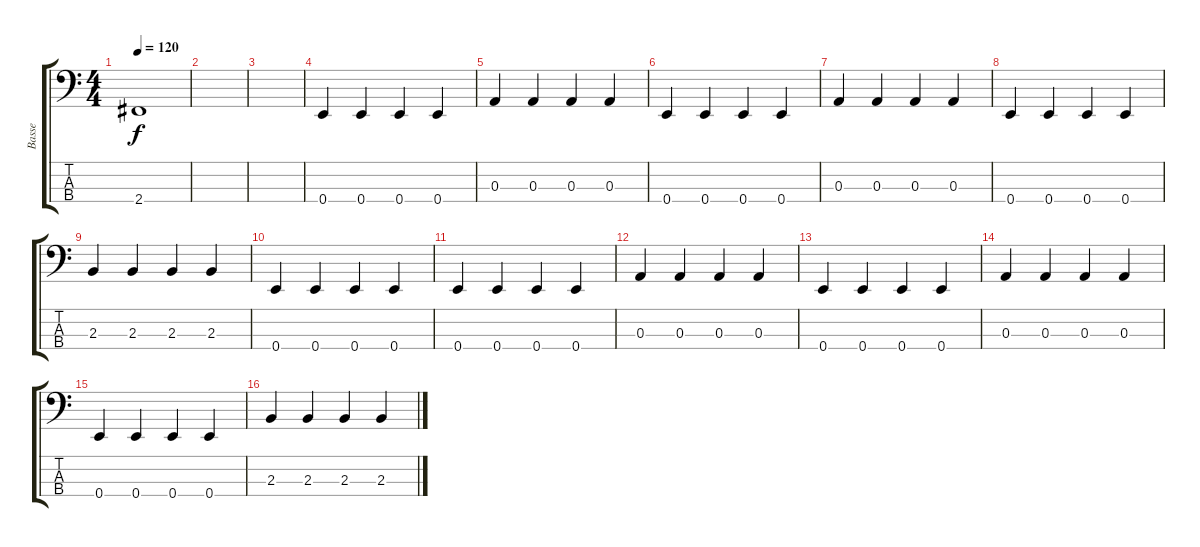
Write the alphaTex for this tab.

\track ("Basse" "Basse") {instrument electricbasspick}
\staff {score tabs}
\tuning (G2 D2 A1 E1) {hide}
\ts (4 4)
\tempo 120
\clef f4
\ks c
2.4.1{dy f} |
|
|
0.4.4 0.4.4 0.4.4 0.4.4 |
0.3.4 0.3.4 0.3.4 0.3.4 |
0.4.4 0.4.4 0.4.4 0.4.4 |
0.3.4 0.3.4 0.3.4 0.3.4 |
0.4.4 0.4.4 0.4.4 0.4.4 |
2.3.4 2.3.4 2.3.4 2.3.4 |
0.4.4 0.4.4 0.4.4 0.4.4 |
0.4.4 0.4.4 0.4.4 0.4.4 |
0.3.4 0.3.4 0.3.4 0.3.4 |
0.4.4 0.4.4 0.4.4 0.4.4 |
0.3.4 0.3.4 0.3.4 0.3.4 |
0.4.4 0.4.4 0.4.4 0.4.4 |
2.3.4 2.3.4 2.3.4 2.3.4
